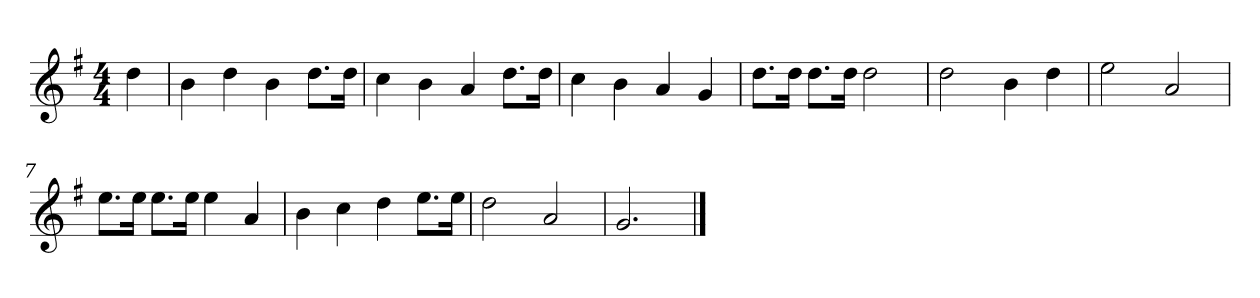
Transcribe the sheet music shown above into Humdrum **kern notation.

**kern
*part1
*staff1
*k[f#]
*M4/4
*MM120
=
4dd
=1
4b
4dd
4b
8.ddL
16ddJk
=2
4cc
4b
4a
8.ddL
16ddJk
=3
4cc
4b
4a
4g
=4
8.ddL
16ddJk
8.ddL
16ddJk
2dd
=5
2dd
4b
4dd
=6
2ee
2a
=7
8.eeL
16eeJk
8.eeL
16eeJk
4ee
4a
=8
4b
4cc
4dd
8.eeL
16eeJk
=9
2dd
2a
=10
2.g
==
*-
